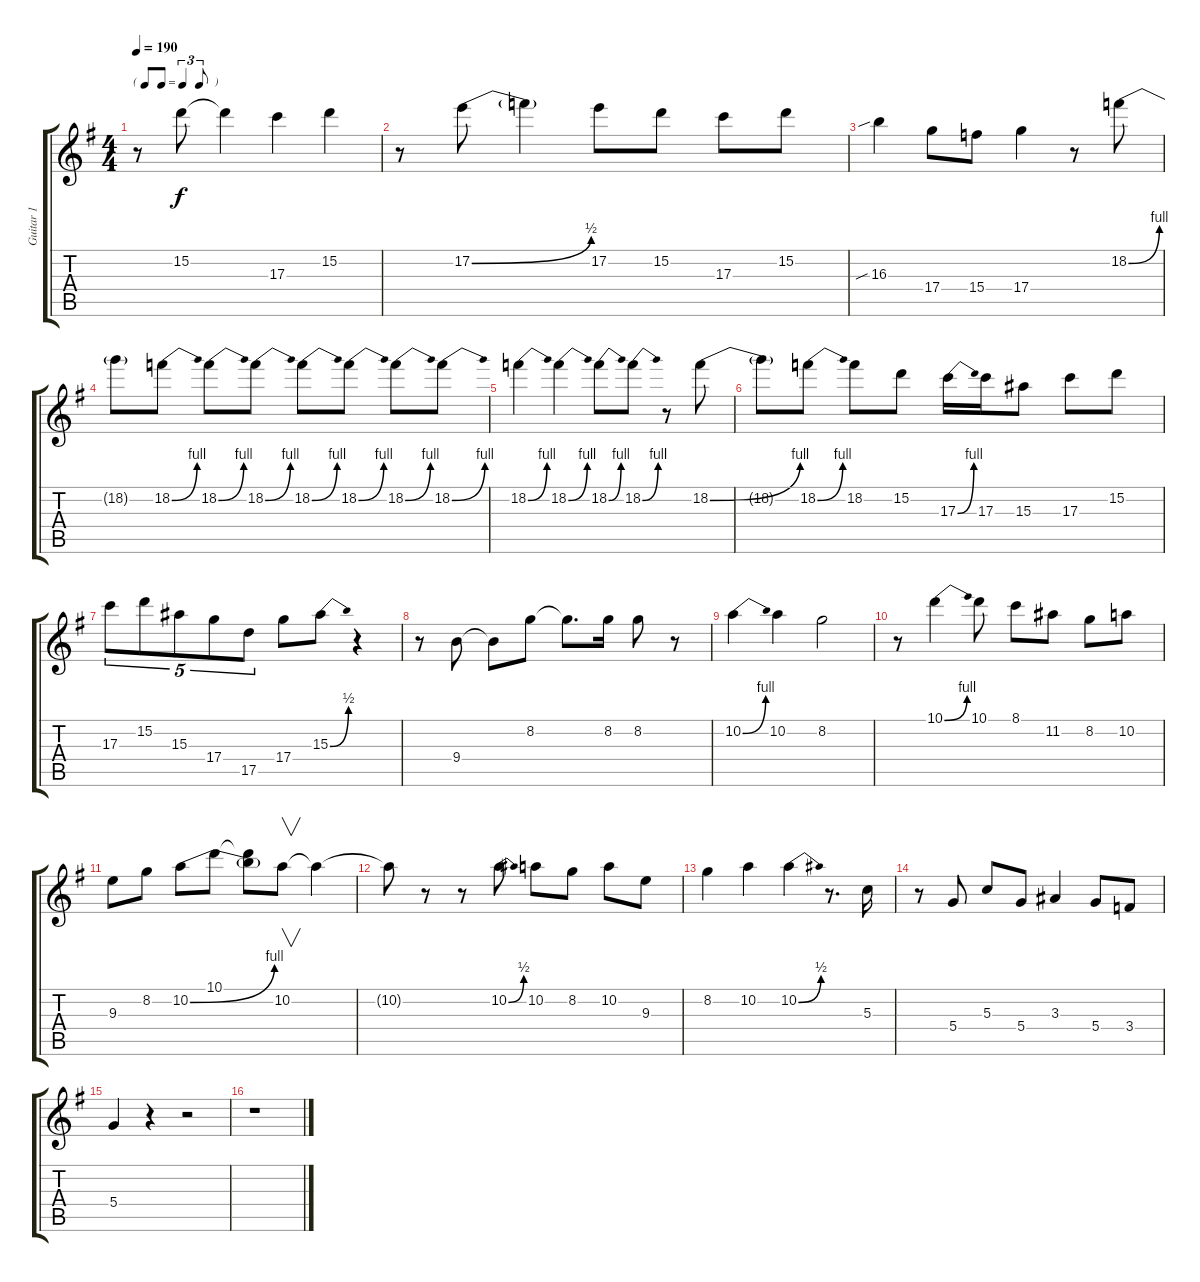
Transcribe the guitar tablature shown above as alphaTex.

\track ("Guitar 1" "Guitar 1") {instrument distortionguitar}
\staff {score tabs}
\tuning (E4 B3 G3 D3 A2 E2) {hide}
\ts (4 4)
\tf triplet8th
\tempo 190
\clef g2
\ks g
r.8{dy f} 15.2.8 15.2{t}.4 17.3.4 15.2.4 |
r.8 17.2{be (bend 0 0 60 2)}.8 17.2{t}.4 17.2.8 15.2.8 17.3.8 15.2.8 |
16.3{sib}.4 17.4.8 15.4.8 17.4.4 r.8 18.2{be (bend 0 0 60 4)}.8 |
18.2{t}.8 18.2{be (bend 0 0 60 4)}.8 18.2{be (bend 0 0 60 4)}.8 18.2{be (bend 0 0 60 4)}.8 18.2{be (bend 0 0 60 4)}.8 18.2{be (bend 0 0 60 4)}.8 18.2{be (bend 0 0 60 4)}.8 18.2{be (bend 0 0 60 4)}.8 |
18.2{be (bend 0 0 60 4)}.4 18.2{be (bend 0 0 60 4)}.4 18.2{be (bend 0 0 60 4)}.8 18.2{be (bend 0 0 60 4)}.8 r.8 18.2{be (bend 0 0 60 4)}.8 |
18.2{t}.8 18.2{be (bend 0 0 60 4)}.8 18.2.8 15.2.8 17.3{be (bend 0 0 60 4)}.16 17.3.16 15.3.8 17.3.8 15.2.8 |
17.3.8{tu (5 4)} 15.2.8{tu (5 4)} 15.3.8{tu (5 4)} 17.4.8{tu (5 4)} 17.5.8{tu (5 4)} 17.4.8 15.3{be (bend 0 0 60 2)}.8 r.4 |
r.8 9.4.8 9.4{t}.8 8.2.8 8.2{t}.8{d} 8.2.16 8.2.8 r.8 |
10.2{be (bend 0 0 60 4)}.4 10.2.4 8.2.2 |
r.8 10.1{be (bend 0 0 60 4)}.4 10.1.8 8.1.8 11.2.8 8.2.8 10.2.8 |
9.3.8 8.2.8 10.2{be (bend 0 0 60 4)}.8 10.1.8 (10.1{t} 10.2{t}).8 10.2.8{v} 10.2{t}.4 |
10.2{t}.8 r.8 r.8 10.2{be (bend 0 0 60 2)}.8 10.2.8 8.2.8 10.2.8 9.3.8 |
8.2.4 10.2.4 10.2{be (bend 0 0 60 2)}.4 r.8{d} 5.3.16 |
r.8 5.4.8 5.3.8 5.4.8 3.3.4 5.4.8 3.4.8 |
5.4.4 r.4 r.2 |
r.1
